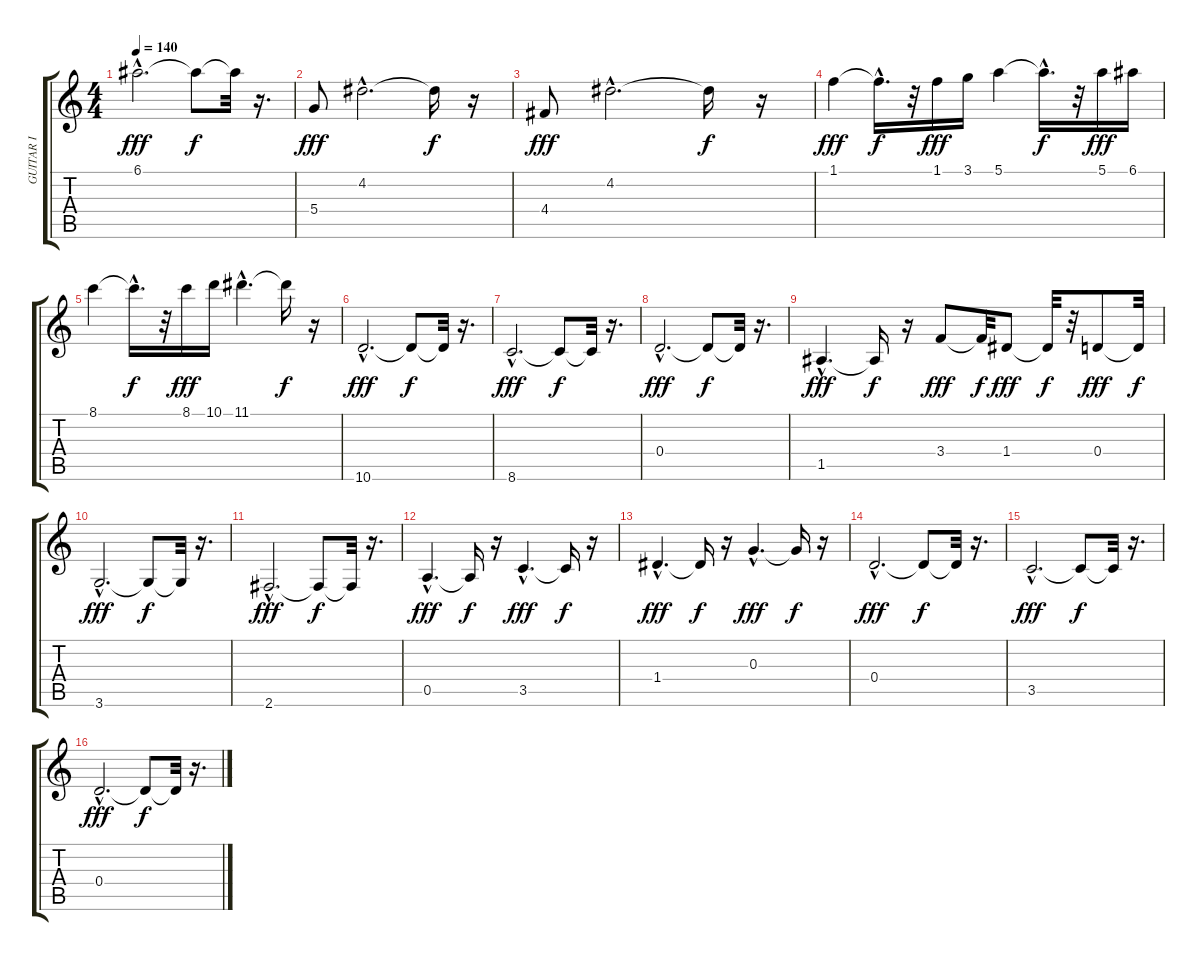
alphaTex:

\track ("GUITAR I" "GUITAR I") {instrument distortionguitar}
\staff {score tabs}
\tuning (E4 B3 G3 D3 A2 E2) {hide}
\ts (4 4)
\tempo 140
\clef g2
\ks c
6.1{hac}.2{d dy fff} 6.1{t}.8{dy f} 6.1{t}.32 r.16{d} |
5.4.8{dy fff} 4.2{hac}.2{d} 4.2{t}.16{dy f} r.16 |
4.4.8{dy fff} 4.2{hac}.2{d} 4.2{t}.16{dy f} r.16 |
1.1.4{dy fff} 1.1{hac t}.16{d dy f} r.32 1.1.16{dy fff} 3.1.16 5.1.4 5.1{hac t}.16{d dy f} r.32 5.1.16{dy fff} 6.1.16 |
8.1.4 8.1{hac t}.16{d dy f} r.32 8.1.16{dy fff} 10.1.16 11.1{hac}.4{d} 11.1{t}.16{dy f} r.16 |
10.6{hac}.2{d dy fff} 10.6{t}.8{dy f} 10.6{t}.32 r.16{d} |
8.6{hac}.2{d dy fff} 8.6{t}.8{dy f} 8.6{t}.32 r.16{d} |
0.4{hac}.2{d dy fff} 0.4{t}.8{dy f} 0.4{t}.32 r.16{d} |
1.5{hac}.4{d dy fff} 1.5{t}.16{dy f} r.16 3.4.8{dy fff} 3.4{t}.32{dy f} 1.4.8{dy fff} 1.4{t}.32{dy f} r.32 0.4.8{dy fff} 0.4{t}.32{dy f} |
3.6{hac}.2{d dy fff} 3.6{t}.8{dy f} 3.6{t}.32 r.16{d} |
2.6{hac}.2{d dy fff} 2.6{t}.8{dy f} 2.6{t}.32 r.16{d} |
0.5{hac}.4{d dy fff} 0.5{t}.16{dy f} r.16 3.5{hac}.4{d dy fff} 3.5{t}.16{dy f} r.16 |
1.4{hac}.4{d dy fff} 1.4{t}.16{dy f} r.16 0.3{hac}.4{d dy fff} 0.3{t}.16{dy f} r.16 |
0.4{hac}.2{d dy fff} 0.4{t}.8{dy f} 0.4{t}.32 r.16{d} |
3.5{hac}.2{d dy fff} 3.5{t}.8{dy f} 3.5{t}.32 r.16{d} |
0.4{hac}.2{d dy fff} 0.4{t}.8{dy f} 0.4{t}.32 r.16{d}
